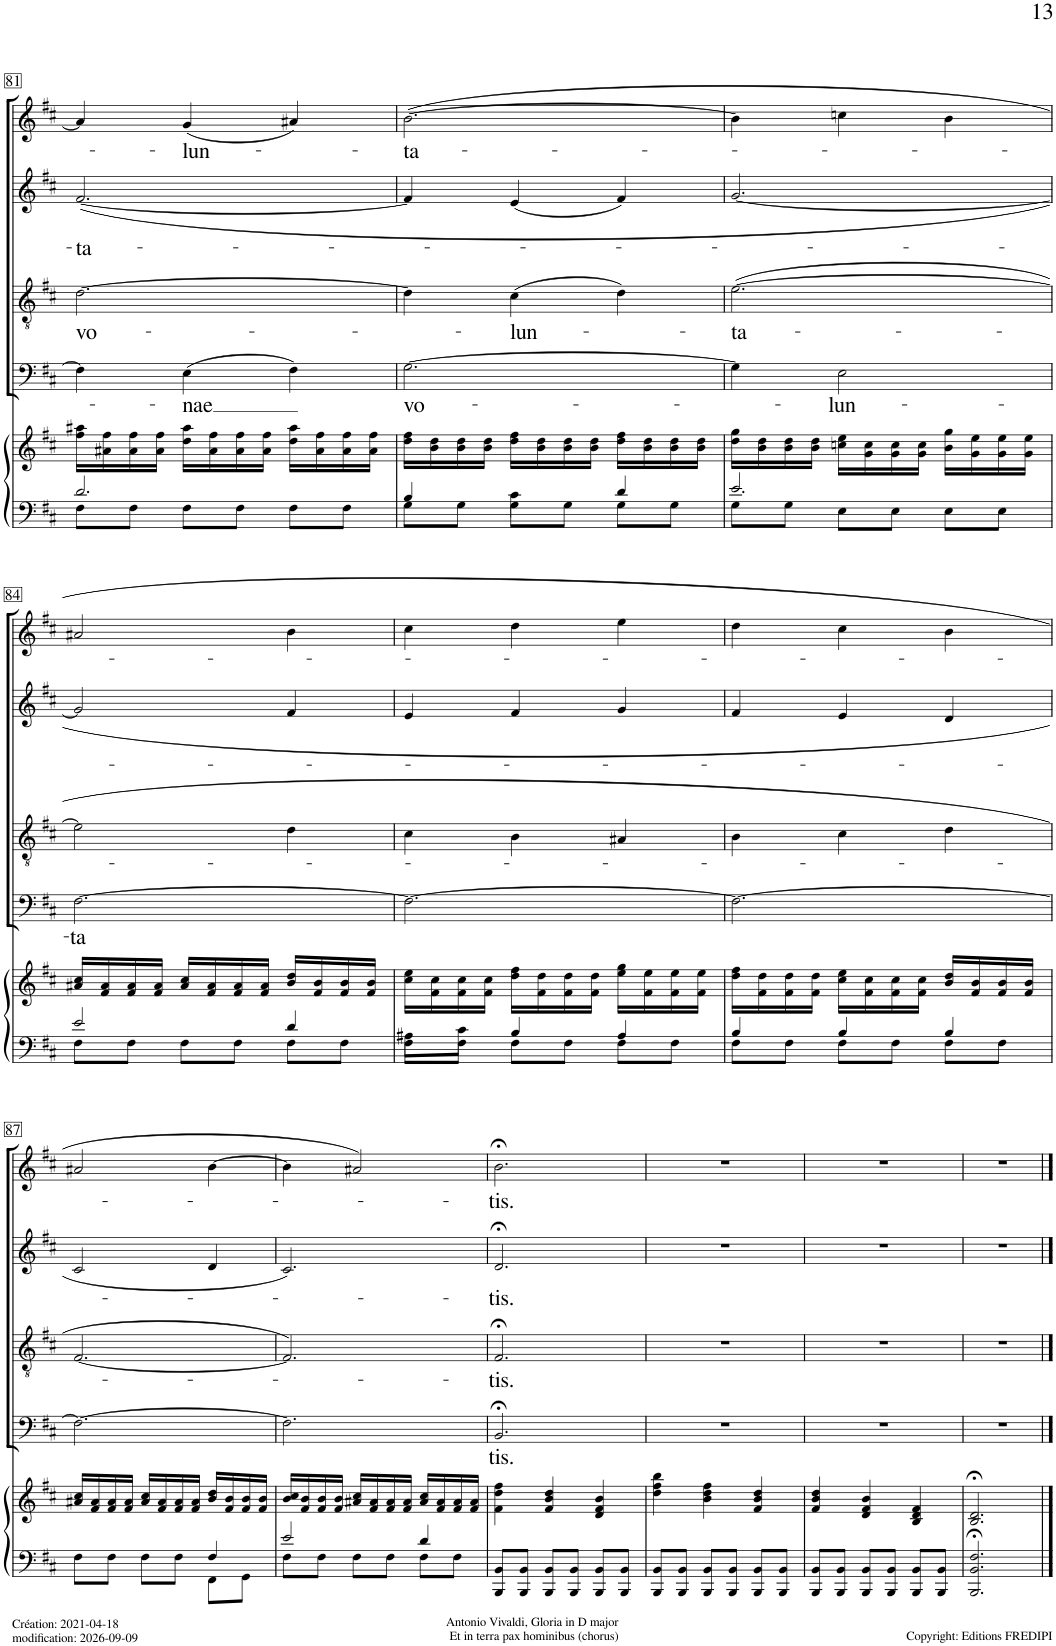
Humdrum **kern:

**kern	**kern	**kern	**text	**kern	**text	**kern	**text	**kern	**text
*part5	*part5	*part4	*part4	*part3	*part3	*part2	*part2	*part1	*part1
*staff6	*staff5	*staff4	*staff4	*staff3	*staff3	*staff2	*staff2	*staff1	*staff1
*I"Piano	*	*I"Basso	*	*I"Tenore	*	*I"Alto	*	*I"Soprano	*
*I'Pno	*	*	*	*	*	*	*	*	*
!!LO:PB:g=z
*clefF4	*clefG2	*clefF4	*	*clefGv2	*	*clefG2	*	*clefG2	*
*k[f#c#]	*k[f#c#]	*k[f#c#]	*	*k[f#c#]	*	*k[f#c#]	*	*k[f#c#]	*
*M3/4	*M3/4	*M3/4	*	*M3/4	*	*M3/4	*	*M3/4	*
=81	=81	=81	=81	=81	=81	=81	=81	=81	=81
*^	*^	*	*	*	*	*	*	*	*
!	!	!	!	!	!	!	!LO:LY:b	!	!LO:LY:b	!	!
8F#\L	2.d/	16ff#\ 16aa#X\LL	4ryy	4F#\]	.	[2.d\	vo-	([2.f#/	-ta-	4a#/]	.
.	.	16a#X\ 16ff#\	.	.	.	.	.	.	.	.	.
8F#\J	.	16a#\ 16ff#\	.	.	.	.	.	.	.	.	.
.	.	16a#\ 16ff#\JJ	.	.	.	.	.	.	.	.	.
!	!	!	!	!	!LO:LY:b	!	!	!	!	!	!LO:LY:b
8F#\L	.	16dd\ 16aa#\LL	4ryy	(4E\	-nae	.	.	.	.	(4g/	-lun-
.	.	16a#\ 16ff#\	.	.	.	.	.	.	.	.	.
8F#\J	.	16a#\ 16ff#\	.	.	.	.	.	.	.	.	.
.	.	16a#\ 16ff#\JJ	.	.	.	.	.	.	.	.	.
8F#\L	.	16dd\ 16aa#\LL	4ryy	4F#\)	.	.	.	.	.	4a#X/)	.
.	.	16a#\ 16ff#\	.	.	.	.	.	.	.	.	.
8F#\J	.	16a#\ 16ff#\	.	.	.	.	.	.	.	.	.
.	.	16a#\ 16ff#\JJ	.	.	.	.	.	.	.	.	.
=82	=82	=82	=82	=82	=82	=82	=82	=82	=82	=82	=82
!	!	!	!	!	!LO:LY:b	!	!	!	!	!	!LO:LY:b
8G\L	4B/	16dd\ 16ff#\LL	4ryy	[2.G\	vo-	4d\]	.	4f#/]	.	([2.b\	ta-
.	.	16b\ 16dd\	.	.	.	.	.	.	.	.	.
8G\J	.	16b\ 16dd\	.	.	.	.	.	.	.	.	.
.	.	16b\ 16dd\JJ	.	.	.	.	.	.	.	.	.
!	!	!	!	!	!	!	!LO:LY:b	!	!	!	!
8G\L	4c#\	16dd\ 16ff#\LL	4ryy	.	.	(4c#\	-lun-	(4e/	.	.	.
.	.	16b\ 16dd\	.	.	.	.	.	.	.	.	.
8G\J	.	16b\ 16dd\	.	.	.	.	.	.	.	.	.
.	.	16b\ 16dd\JJ	.	.	.	.	.	.	.	.	.
8G\L	4d/	16dd\ 16ff#\LL	4ryy	.	.	4d\)	.	4f#/)	.	.	.
.	.	16b\ 16dd\	.	.	.	.	.	.	.	.	.
8G\J	.	16b\ 16dd\	.	.	.	.	.	.	.	.	.
.	.	16b\ 16dd\JJ	.	.	.	.	.	.	.	.	.
=83	=83	=83	=83	=83	=83	=83	=83	=83	=83	=83	=83
!	!	!	!	!	!	!	!LO:LY:b	!	!	!	!
8G\L	2.e/	16dd\ 16gg\LL	4ryy	4G\]	.	([2.e\	-ta-	[2.g/	.	4b\]	.
.	.	16b\ 16dd\	.	.	.	.	.	.	.	.	.
8G\J	.	16b\ 16dd\	.	.	.	.	.	.	.	.	.
.	.	16b\ 16dd\JJ	.	.	.	.	.	.	.	.	.
!	!	!	!	!	!LO:LY:b	!	!	!	!	!	!
8E\L	.	16ccn\ 16ee\LL	4ryy	2E\	-lun-	.	.	.	.	4ccn\	.
.	.	16g\ 16cc\	.	.	.	.	.	.	.	.	.
8E\J	.	16g\ 16cc\	.	.	.	.	.	.	.	.	.
.	.	16g\ 16cc\JJ	.	.	.	.	.	.	.	.	.
8E\L	.	16b\ 16gg\LL	4ryy	.	.	.	.	.	.	4b\	.
.	.	16g\ 16ee\	.	.	.	.	.	.	.	.	.
8E\J	.	16g\ 16ee\	.	.	.	.	.	.	.	.	.
.	.	16g\ 16ee\JJ	.	.	.	.	.	.	.	.	.
!!LO:LB:g=z
=84	=84	=84	=84	=84	=84	=84	=84	=84	=84	=84	=84
!	!	!	!	!	!LO:LY:b	!	!	!	!	!	!
8F#\L	2e/	16a#X/ 16cc#/LL	4ryy	[2.F#\	-ta	2e\]	.	2g/]	.	2a#X/	.
.	.	16f#/ 16a#/	.	.	.	.	.	.	.	.	.
8F#\J	.	16f#/ 16a#/	.	.	.	.	.	.	.	.	.
.	.	16f#/ 16a#/JJ	.	.	.	.	.	.	.	.	.
8F#\L	.	16a#/ 16cc#/LL	4ryy	.	.	.	.	.	.	.	.
.	.	16f#/ 16a#/	.	.	.	.	.	.	.	.	.
8F#\J	.	16f#/ 16a#/	.	.	.	.	.	.	.	.	.
.	.	16f#/ 16a#/JJ	.	.	.	.	.	.	.	.	.
8F#\L	4d/	16b/ 16dd/LL	4ryy	.	.	4d\	.	4f#/	.	4b\	.
.	.	16f#/ 16b/	.	.	.	.	.	.	.	.	.
8F#\J	.	16f#/ 16b/	.	.	.	.	.	.	.	.	.
.	.	16f#/ 16b/JJ	.	.	.	.	.	.	.	.	.
=85	=85	=85	=85	=85	=85	=85	=85	=85	=85	=85	=85
8F#\L	8A#X\L	16cc#\ 16ee\LL	4ryy	2.F#\_	.	4c#\	.	4e/	.	4cc#\	.
.	.	16f#\ 16cc#\	.	.	.	.	.	.	.	.	.
8F#\J	8c#\J	16f#\ 16cc#\	.	.	.	.	.	.	.	.	.
.	.	16f#\ 16cc#\JJ	.	.	.	.	.	.	.	.	.
8F#\L	4B/	16dd\ 16ff#\LL	4ryy	.	.	4B\	.	4f#/	.	4dd\	.
.	.	16f#\ 16dd\	.	.	.	.	.	.	.	.	.
8F#\J	.	16f#\ 16dd\	.	.	.	.	.	.	.	.	.
.	.	16f#\ 16dd\JJ	.	.	.	.	.	.	.	.	.
8F#\L	4A#/	16ee\ 16gg\LL	4ryy	.	.	4A#X/	.	4g/	.	4ee\	.
.	.	16f#\ 16ee\	.	.	.	.	.	.	.	.	.
8F#\J	.	16f#\ 16ee\	.	.	.	.	.	.	.	.	.
.	.	16f#\ 16ee\JJ	.	.	.	.	.	.	.	.	.
=86	=86	=86	=86	=86	=86	=86	=86	=86	=86	=86	=86
8F#\L	4B/	16dd\ 16ff#\LL	4ryy	2.F#\_	.	4B\	.	4f#/	.	4dd\	.
.	.	16f#\ 16dd\	.	.	.	.	.	.	.	.	.
8F#\J	.	16f#\ 16dd\	.	.	.	.	.	.	.	.	.
.	.	16f#\ 16dd\JJ	.	.	.	.	.	.	.	.	.
8F#\L	4B/	16cc#\ 16ee\LL	4ryy	.	.	4c#\	.	4e/	.	4cc#\	.
.	.	16f#\ 16cc#\	.	.	.	.	.	.	.	.	.
8F#\J	.	16f#\ 16cc#\	.	.	.	.	.	.	.	.	.
.	.	16f#\ 16cc#\JJ	.	.	.	.	.	.	.	.	.
8F#\L	4B/	16b/ 16dd/LL	4ryy	.	.	4d\	.	4d/	.	4b\	.
.	.	16f#/ 16b/	.	.	.	.	.	.	.	.	.
8F#\J	.	16f#/ 16b/	.	.	.	.	.	.	.	.	.
.	.	16f#/ 16b/JJ	.	.	.	.	.	.	.	.	.
!!LO:LB:g=z
=87	=87	=87	=87	=87	=87	=87	=87	=87	=87	=87	=87
8F#\L	2ryy	16a#X/ 16cc#/LL	4ryy	2.F#\_	.	[2.F#/	.	2c#/	.	2a#X/	.
.	.	16f#/ 16a#/	.	.	.	.	.	.	.	.	.
8F#\J	.	16f#/ 16a#/	.	.	.	.	.	.	.	.	.
.	.	16f#/ 16a#/JJ	.	.	.	.	.	.	.	.	.
8F#\L	.	16a#/ 16cc#/LL	4ryy	.	.	.	.	.	.	.	.
.	.	16f#/ 16a#/	.	.	.	.	.	.	.	.	.
8F#\J	.	16f#/ 16a#/	.	.	.	.	.	.	.	.	.
.	.	16f#/ 16a#/JJ	.	.	.	.	.	.	.	.	.
8FF#\L	4F#/	16b/ 16dd/LL	4ryy	.	.	.	.	4d/	.	[4b\	.
.	.	16f#/ 16b/	.	.	.	.	.	.	.	.	.
8GG\J	.	16f#/ 16b/	.	.	.	.	.	.	.	.	.
.	.	16f#/ 16b/JJ	.	.	.	.	.	.	.	.	.
=88	=88	=88	=88	=88	=88	=88	=88	=88	=88	=88	=88
8F#\L	2e/	16b/ 16cc#/LL	4ryy	2.F#\]	.	2.F#/])	.	2.c#/)	.	4b\]	.
.	.	16f#/ 16b/	.	.	.	.	.	.	.	.	.
8F#\J	.	16f#/ 16b/	.	.	.	.	.	.	.	.	.
.	.	16f#/ 16b/JJ	.	.	.	.	.	.	.	.	.
8F#\L	.	16a#X/ 16cc#/LL	4ryy	.	.	.	.	.	.	2a#X/)	.
.	.	16f#/ 16a#/	.	.	.	.	.	.	.	.	.
8F#\J	.	16f#/ 16a#/	.	.	.	.	.	.	.	.	.
.	.	16f#/ 16a#/JJ	.	.	.	.	.	.	.	.	.
8F#\L	4d/	16a#/ 16cc#/LL	4ryy	.	.	.	.	.	.	.	.
.	.	16f#/ 16a#/	.	.	.	.	.	.	.	.	.
8F#\J	.	16f#/ 16a#/	.	.	.	.	.	.	.	.	.
.	.	16f#/ 16a#/JJ	.	.	.	.	.	.	.	.	.
*v	*v	*	*	*	*	*	*	*	*	*	*
*	*v	*v	*	*	*	*	*	*	*	*
=89	=89	=89	=89	=89	=89	=89	=89	=89	=89
!	!	!	!LO:LY:b	!	!LO:LY:b	!	!LO:LY:b	!	!LO:LY:b
8BBB/ 8BB/L	4f#\ 4dd\ 4ff#\	2.BB;</	tis.	2.F#;</	tis.	2.d;</	tis.	2.b;<\	tis.
8BBB/ 8BB/J	.	.	.	.	.	.	.	.	.
8BBB/ 8BB/L	4f#/ 4b/ 4dd/	.	.	.	.	.	.	.	.
8BBB/ 8BB/J	.	.	.	.	.	.	.	.	.
8BBB/ 8BB/L	4d/ 4f#/ 4b/	.	.	.	.	.	.	.	.
8BBB/ 8BB/J	.	.	.	.	.	.	.	.	.
=90	=90	=90	=90	=90	=90	=90	=90	=90	=90
8BBB/ 8BB/L	4dd\ 4ff#\ 4bb\	2.r	.	2.r	.	2.r	.	2.r	.
8BBB/ 8BB/J	.	.	.	.	.	.	.	.	.
8BBB/ 8BB/L	4b\ 4dd\ 4ff#\	.	.	.	.	.	.	.	.
8BBB/ 8BB/J	.	.	.	.	.	.	.	.	.
8BBB/ 8BB/L	4f#/ 4b/ 4dd/	.	.	.	.	.	.	.	.
8BBB/ 8BB/J	.	.	.	.	.	.	.	.	.
=91	=91	=91	=91	=91	=91	=91	=91	=91	=91
8BBB/ 8BB/L	4f#/ 4b/ 4dd/	2.r	.	2.r	.	2.r	.	2.r	.
8BBB/ 8BB/J	.	.	.	.	.	.	.	.	.
8BBB/ 8BB/L	4d/ 4f#/ 4b/	.	.	.	.	.	.	.	.
8BBB/ 8BB/J	.	.	.	.	.	.	.	.	.
8BBB/ 8BB/L	4B/ 4d/ 4f#/	.	.	.	.	.	.	.	.
8BBB/ 8BB/J	.	.	.	.	.	.	.	.	.
=92	=92	=92	=92	=92	=92	=92	=92	=92	=92
2.BBB/;< 2.BB/;< 2.F#/;<	2.B/;< 2.d/;<	2.r	.	2.r	.	2.r	.	2.r	.
==	==	==	==	==	==	==	==	==	==
*-	*-	*-	*-	*-	*-	*-	*-	*-	*-
